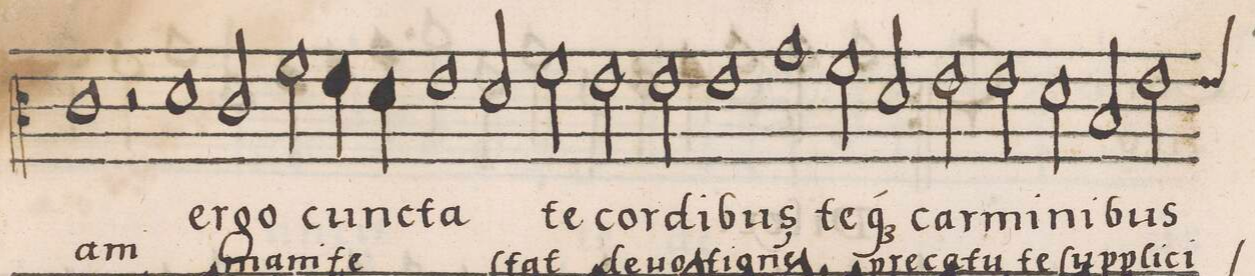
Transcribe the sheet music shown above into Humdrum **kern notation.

**kern	**text	**text
*I"CANTVS	*	*
*clefC3	*	*
*k[]	*	*
*met(C|)	*	*
*M2/1	*	*
1c	.	-am
=91-	=91-	=91-
2r	.	.
1d	er-	ma-
2c/	-go	-ni-
=92-	=92-	=92-
2f\	cunc-	-fe-
4e\	.	.
4d\	.	.
1e	-ta	.
=93-	=93-	=93-
2d/	.	-ſtat
2f\	te	de-
2e\	cor-	-vo
2e\	-di-	-ti-
=94-	=94-	=94-
1e	-bus	-o-
1g	.	-ne(m)
=95-	=95-	=95-
2f\	te-	pre-
2d/	-q(ue)	-ca-
2e\	car-	-tu
2e\	-mi-	te
=96-	=96-	=96-
2d\	-ni-	ſup-
2B/	-bus	-pli-
*custos:e	*	*
2e\	.	-ci
*-	*-	*-
